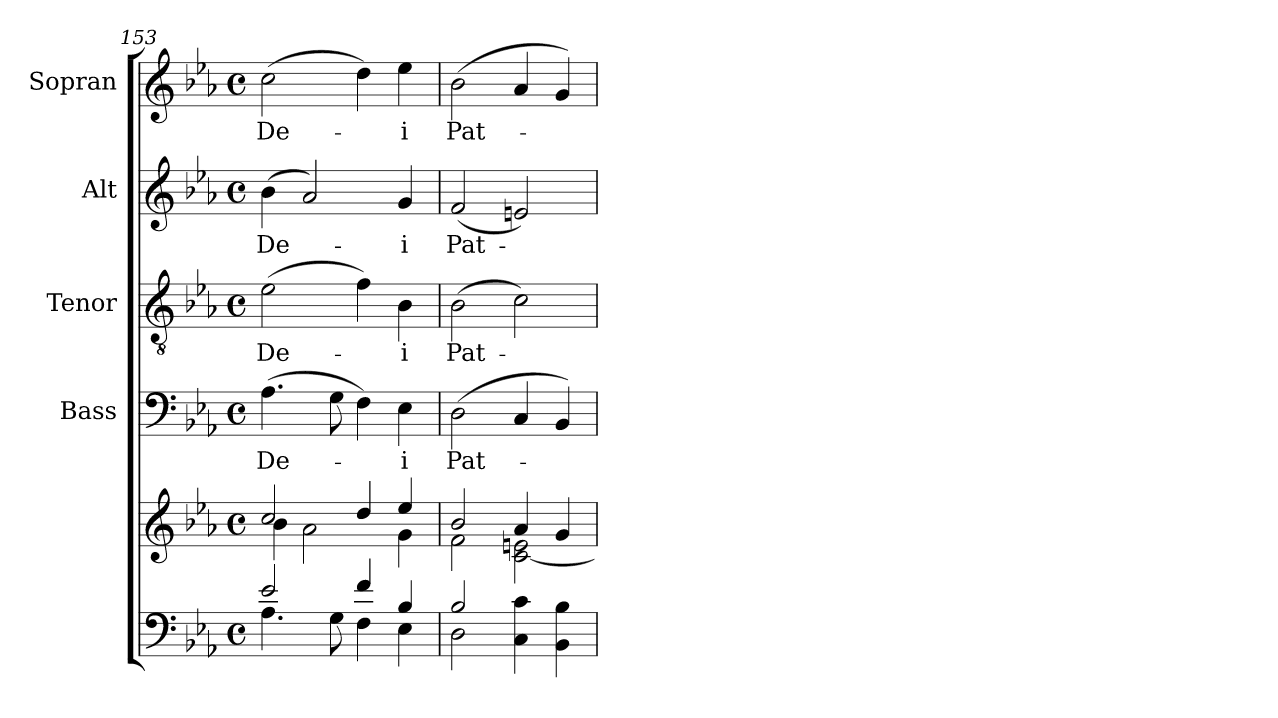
**kern	**kern	**kern	**text	**kern	**text	**kern	**text	**kern	**text
*part5	*part5	*part4	*part4	*part3	*part3	*part2	*part2	*part1	*part1
*staff6	*staff5	*staff4	*staff4	*staff3	*staff3	*staff2	*staff2	*staff1	*staff1
*	*	*I"Bass	*	*I"Tenor	*	*I"Alt	*	*I"Sopran	*
*	*	*I'B.	*	*I'T.	*	*I'A.	*	*I'S.	*
*clefF4	*clefG2	*clefF4	*	*clefGv2	*	*clefG2	*	*clefG2	*
*k[b-e-a-]	*k[b-e-a-]	*k[b-e-a-]	*	*k[b-e-a-]	*	*k[b-e-a-]	*	*k[b-e-a-]	*
*E-:	*E-:	*E-:	*	*E-:	*	*E-:	*	*E-:	*
*M4/4	*M4/4	*M4/4	*	*M4/4	*	*M4/4	*	*M4/4	*
*met(c)	*met(c)	*met(c)	*	*met(c)	*	*met(c)	*	*met(c)	*
=153	=153	=153	=153	=153	=153	=153	=153	=153	=153
*^	*^	*	*	*	*	*	*	*	*
!	!	!	!	!	!LO:LY:b	!	!LO:LY:b	!	!LO:LY:b	!	!LO:LY:b
2e-/	4.A-\	2cc/	4b-\	(>4.A-\	De-	(>2e-\	De-	(>4b-\	De-	(>2cc\	De-
.	.	.	2a-\	.	.	.	.	2a-/)	.	.	.
.	8G\	.	.	8G\	.	.	.	.	.	.	.
4f/	4F\	4dd/	.	4F\)	.	4f\)	.	.	.	4dd\)	.
!	!	!	!	!	!LO:LY:b	!	!LO:LY:b	!	!LO:LY:b	!	!LO:LY:b
4B-/	4E-\	4ee-/	4g\	4E-\	-i	4B-\	-i	4g/	-i	4ee-\	-i
=154	=154	=154	=154	=154	=154	=154	=154	=154	=154	=154	=154
!	!	!	!	!	!LO:LY:b	!	!LO:LY:b	!	!LO:LY:b	!	!LO:LY:b
2B-/	2D\	2b-/	2f\	(>2D\	Pat-	(>2B-\	Pat-	(<2f/	Pat-	(>2b-\	Pat-
2ryy	4C\ 4c\	4a-/	[<2c\ 2en\	4C/	.	2c\)	.	2en/)	.	4a-/	.
.	4BB-\ 4B-\	4g/	.	4BB-/)	.	.	.	.	.	4g/)	.
*v	*v	*	*	*	*	*	*	*	*	*	*
*	*v	*v	*	*	*	*	*	*	*	*
=	=	=	=	=	=	=	=	=	=
*-	*-	*-	*-	*-	*-	*-	*-	*-	*-
